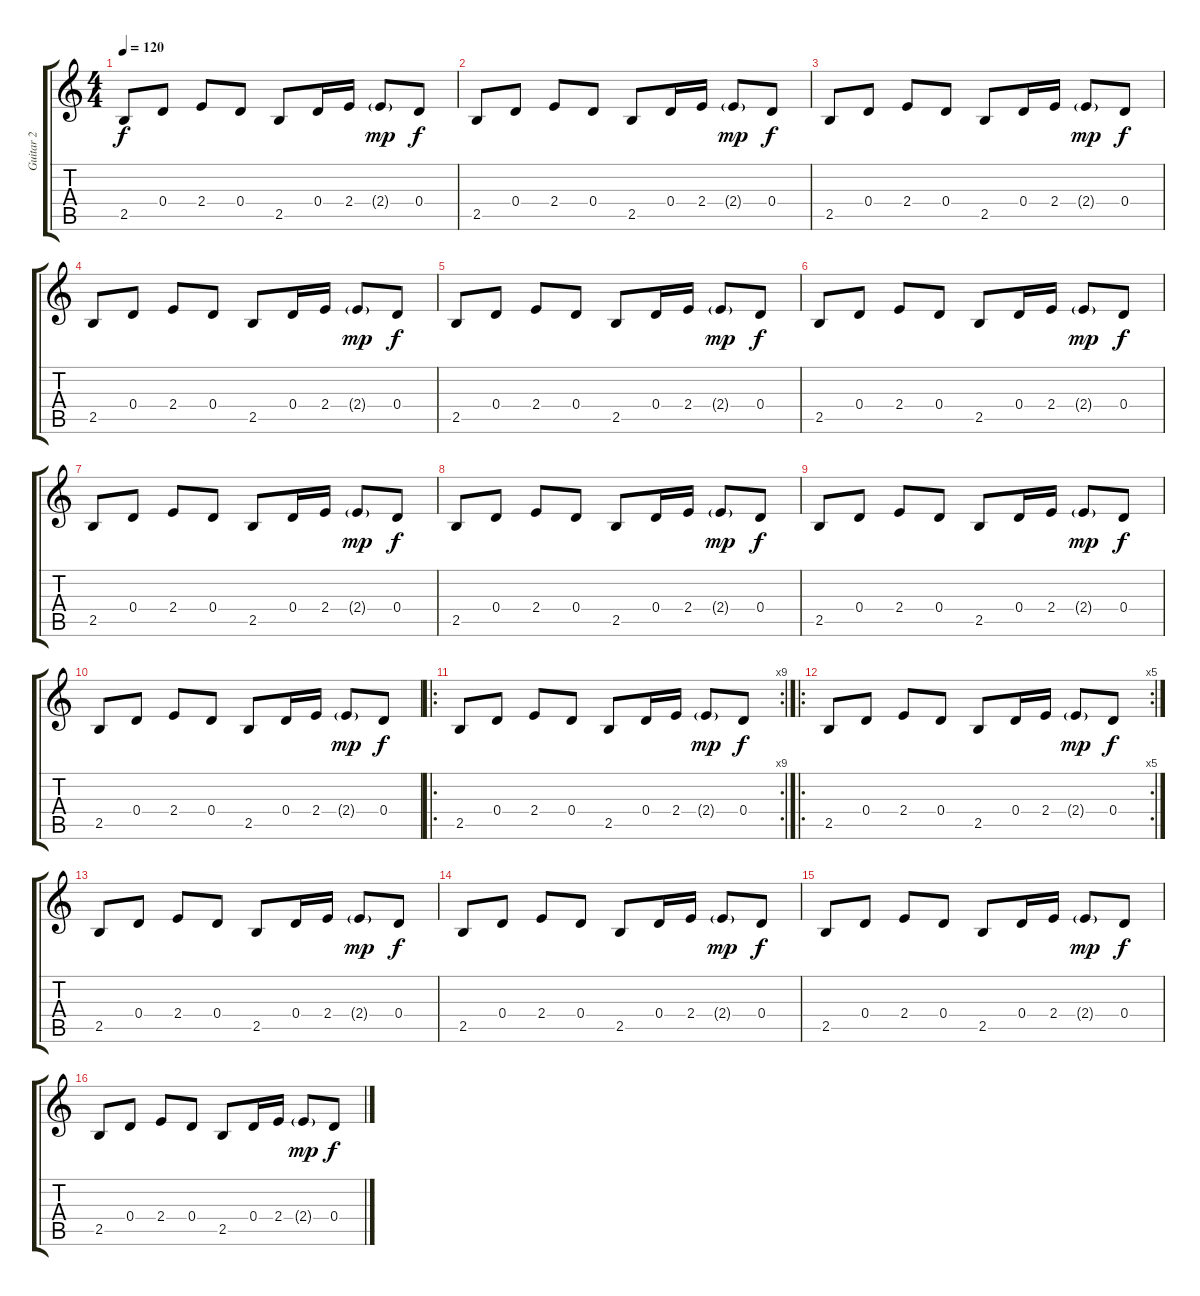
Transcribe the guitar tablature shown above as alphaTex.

\track ("Guitar 2" "Guitar 2") {instrument acousticguitarsteel}
\staff {score tabs}
\tuning (E4 B3 G3 D3 A2 E2) {hide}
\ts (4 4)
\tempo 120
\clef g2
\ks c
2.5.8{dy f} 0.4.8 2.4.8 0.4.8 2.5.8 0.4.16 2.4.16 2.4{g}.8{dy mp} 0.4.8{dy f} |
2.5.8 0.4.8 2.4.8 0.4.8 2.5.8 0.4.16 2.4.16 2.4{g}.8{dy mp} 0.4.8{dy f} |
2.5.8 0.4.8 2.4.8 0.4.8 2.5.8 0.4.16 2.4.16 2.4{g}.8{dy mp} 0.4.8{dy f} |
2.5.8 0.4.8 2.4.8 0.4.8 2.5.8 0.4.16 2.4.16 2.4{g}.8{dy mp} 0.4.8{dy f} |
2.5.8 0.4.8 2.4.8 0.4.8 2.5.8 0.4.16 2.4.16 2.4{g}.8{dy mp} 0.4.8{dy f} |
2.5.8 0.4.8 2.4.8 0.4.8 2.5.8 0.4.16 2.4.16 2.4{g}.8{dy mp} 0.4.8{dy f} |
2.5.8 0.4.8 2.4.8 0.4.8 2.5.8 0.4.16 2.4.16 2.4{g}.8{dy mp} 0.4.8{dy f} |
2.5.8 0.4.8 2.4.8 0.4.8 2.5.8 0.4.16 2.4.16 2.4{g}.8{dy mp} 0.4.8{dy f} |
2.5.8 0.4.8 2.4.8 0.4.8 2.5.8 0.4.16 2.4.16 2.4{g}.8{dy mp} 0.4.8{dy f} |
2.5.8 0.4.8 2.4.8 0.4.8 2.5.8 0.4.16 2.4.16 2.4{g}.8{dy mp} 0.4.8{dy f} |
\ro
\rc 9
2.5.8 0.4.8 2.4.8 0.4.8 2.5.8 0.4.16 2.4.16 2.4{g}.8{dy mp} 0.4.8{dy f} |
\ro
\rc 5
2.5.8 0.4.8 2.4.8 0.4.8 2.5.8 0.4.16 2.4.16 2.4{g}.8{dy mp} 0.4.8{dy f} |
2.5.8 0.4.8 2.4.8 0.4.8 2.5.8 0.4.16 2.4.16 2.4{g}.8{dy mp} 0.4.8{dy f} |
2.5.8 0.4.8 2.4.8 0.4.8 2.5.8 0.4.16 2.4.16 2.4{g}.8{dy mp} 0.4.8{dy f} |
2.5.8 0.4.8 2.4.8 0.4.8 2.5.8 0.4.16 2.4.16 2.4{g}.8{dy mp} 0.4.8{dy f} |
2.5.8 0.4.8 2.4.8 0.4.8 2.5.8 0.4.16 2.4.16 2.4{g}.8{dy mp} 0.4.8{dy f}
